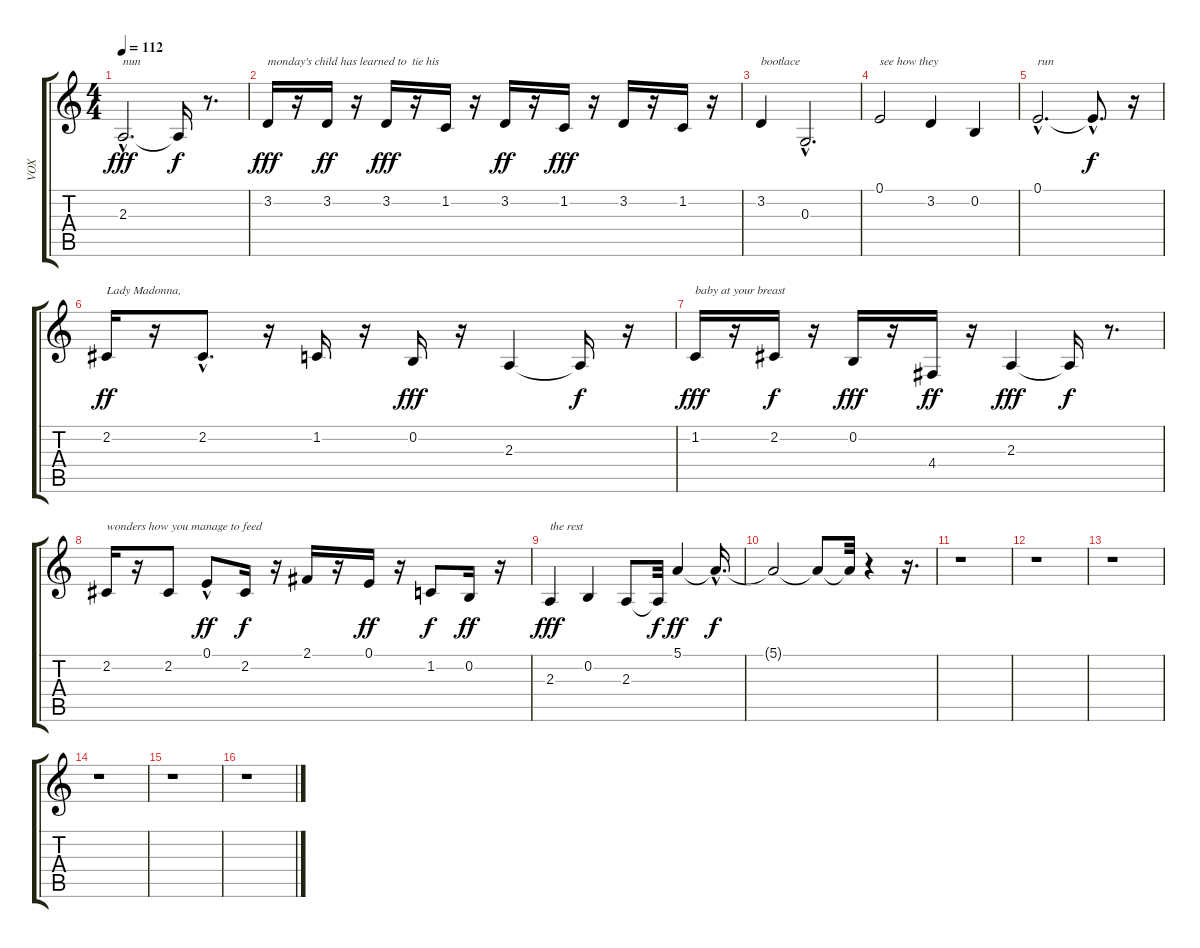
\track ("VOX" "VOX") {instrument tenorsax}
\staff {score tabs}
\tuning (E4 B3 G3 D3 A2 E2) {hide}
\ts (4 4)
\tempo 112
\clef g2
\ks c
2.3{hac}.2{d txt "nun" dy fff} 2.3{t}.16{dy f} r.8{d} |
3.2.16{txt "monday's child has learned to  tie his " dy fff} r.16 3.2.16{dy ff} r.16 3.2.16{dy fff} r.16 1.2.16 r.16 3.2.16{dy ff} r.16 1.2.16{dy fff} r.16 3.2.16 r.16 1.2.16 r.16 |
3.2.4{txt "bootlace"} 0.3{hac}.2{d} |
0.1.2{txt "see how they"} 3.2.4 0.2.4 |
0.1{hac}.2{d txt "run"} 0.1{hac t}.8{d dy f} r.16 |
2.2.16{txt "Lady Madonna, " dy ff} r.16 2.2{hac}.8{d} r.16 1.2.16 r.16 0.2.16{dy fff} r.16 2.3.4 2.3{t}.16{dy f} r.16 |
1.2.16{txt "baby at your breast" dy fff} r.16 2.2.16{dy f} r.16 0.2.16{dy fff} r.16 4.4.16{dy ff} r.16 2.3.4{dy fff} 2.3{t}.16{dy f} r.8{d} |
2.2.16{txt "wonders how you manage to feed "} r.16 2.2.8 0.1{hac}.8{dy ff} 2.2.16{dy f} r.16 2.1.16 r.16 0.1.16{dy ff} r.16 1.2.8{dy f} 0.2.16{dy ff} r.16 |
2.3.4{txt "the rest" dy fff} 0.2.4 2.3.8 2.3{t}.32{dy f} 5.1.4{dy ff} 5.1{hac t}.16{d dy f} |
5.1{t}.2 5.1{t}.8 5.1{t}.32 r.4 r.16{d} |
r.1 |
r.1 |
r.1 |
r.1 |
r.1 |
r.1
